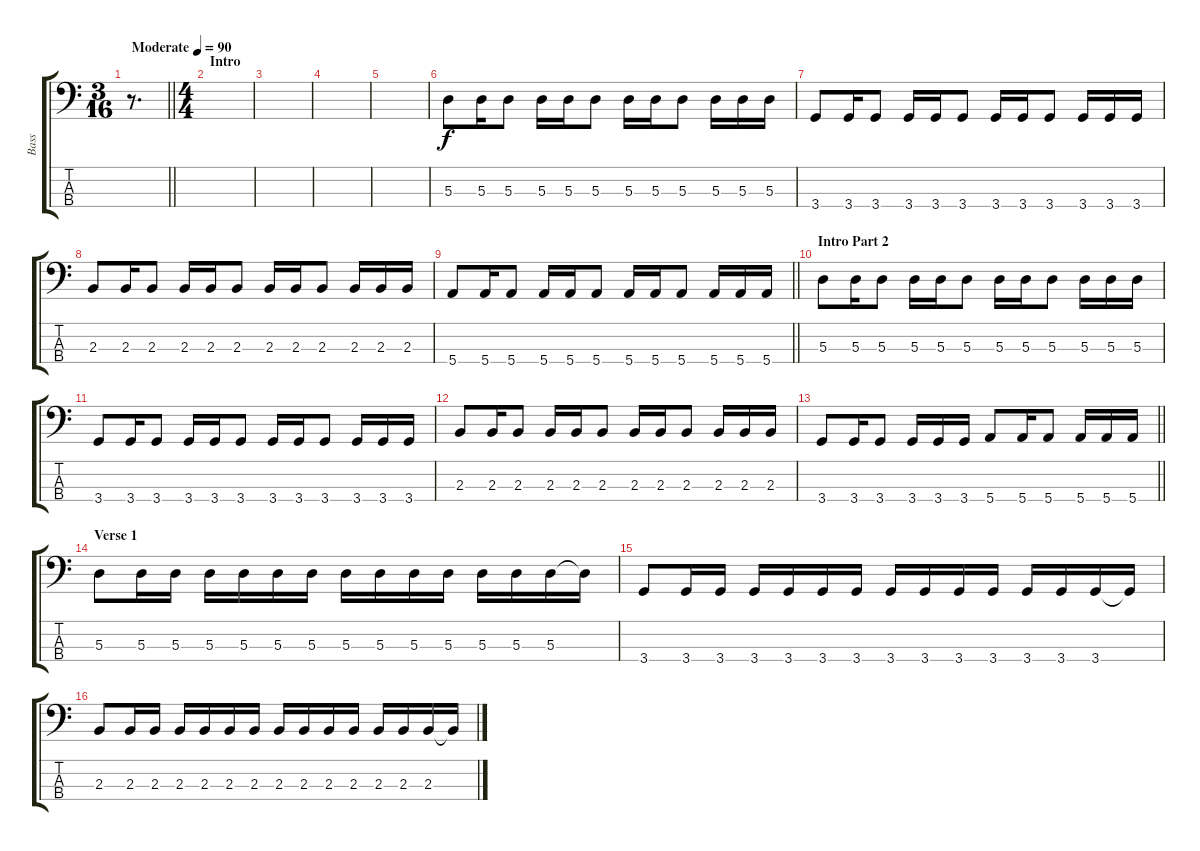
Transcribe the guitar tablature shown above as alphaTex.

\track ("Bass" "Bass") {instrument electricbasspick}
\staff {score tabs}
\tuning (G2 D2 A1 E1) {hide}
\ts (3 16)
\tempo (90 "Moderate")
\clef f4
\barLineRight lightlight
\ks c
r.8{d dy f instrument electricbasspick} |
\ts (4 4)
\section ("" "Intro")
|
|
|
|
5.3.8 5.3.16 5.3.8 5.3.16 5.3.16 5.3.8 5.3.16 5.3.16 5.3.8 5.3.16 5.3.16 5.3.16 |
3.4.8 3.4.16 3.4.8 3.4.16 3.4.16 3.4.8 3.4.16 3.4.16 3.4.8 3.4.16 3.4.16 3.4.16 |
2.3.8 2.3.16 2.3.8 2.3.16 2.3.16 2.3.8 2.3.16 2.3.16 2.3.8 2.3.16 2.3.16 2.3.16 |
\barLineRight lightlight
5.4.8 5.4.16 5.4.8 5.4.16 5.4.16 5.4.8 5.4.16 5.4.16 5.4.8 5.4.16 5.4.16 5.4.16 |
\section ("" "Intro Part 2")
5.3.8 5.3.16 5.3.8 5.3.16 5.3.16 5.3.8 5.3.16 5.3.16 5.3.8 5.3.16 5.3.16 5.3.16 |
3.4.8 3.4.16 3.4.8 3.4.16 3.4.16 3.4.8 3.4.16 3.4.16 3.4.8 3.4.16 3.4.16 3.4.16 |
2.3.8 2.3.16 2.3.8 2.3.16 2.3.16 2.3.8 2.3.16 2.3.16 2.3.8 2.3.16 2.3.16 2.3.16 |
\barLineRight lightlight
3.4.8 3.4.16 3.4.8 3.4.16 3.4.16 3.4.16 5.4.8 5.4.16 5.4.8 5.4.16 5.4.16 5.4.16 |
\section ("" "Verse 1")
5.3.8 5.3.16 5.3.16 5.3.16 5.3.16 5.3.16 5.3.16 5.3.16 5.3.16 5.3.16 5.3.16 5.3.16 5.3.16 5.3.16 5.3{t}.16 |
3.4.8 3.4.16 3.4.16 3.4.16 3.4.16 3.4.16 3.4.16 3.4.16 3.4.16 3.4.16 3.4.16 3.4.16 3.4.16 3.4.16 3.4{t}.16 |
2.3.8 2.3.16 2.3.16 2.3.16 2.3.16 2.3.16 2.3.16 2.3.16 2.3.16 2.3.16 2.3.16 2.3.16 2.3.16 2.3.16 2.3{t}.16
